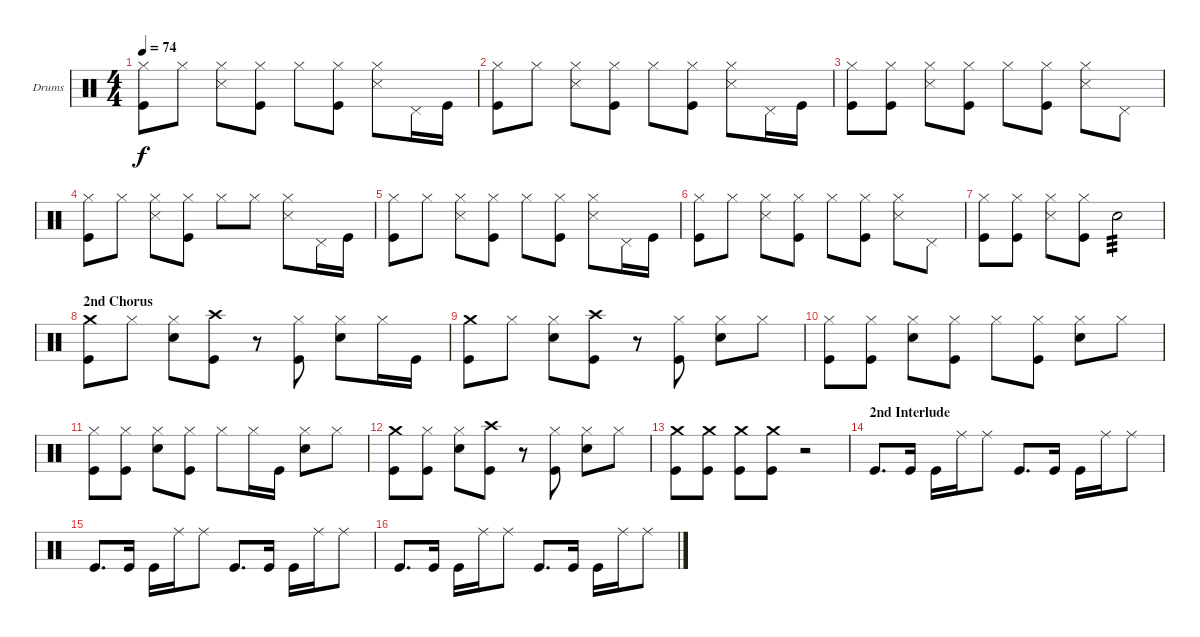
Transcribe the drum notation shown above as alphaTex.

\bracketExtendMode groupsimilarinstruments
\firstSystemTrackNameOrientation horizontal
\otherSystemsTrackNameOrientation horizontal
\track ("Drumkit" "Drums") {instrument percussion}
\staff {score}
\articulation defaults
\ts (4 4)
\tempo 74
\clef neutral
\ks c
("Hi-Hat (closed)" "Kick (hit)").8{dy f} "Hi-Hat (closed)".8 ("Hi-Hat (closed)" "Snare (side stick) 3").8 ("Hi-Hat (closed)" "Kick (hit)").8 "Hi-Hat (closed)".8 ("Hi-Hat (closed)" "Kick (hit)").8 ("Hi-Hat (closed)" "Snare (side stick) 3").8 "Pedal Hi-Hat (hit)".16 "Kick (hit)".16 |
("Hi-Hat (closed)" "Kick (hit)").8 "Hi-Hat (closed)".8 ("Hi-Hat (closed)" "Snare (side stick) 3").8 ("Hi-Hat (closed)" "Kick (hit)").8 "Hi-Hat (closed)".8 ("Hi-Hat (closed)" "Kick (hit)").8 ("Hi-Hat (closed)" "Snare (side stick) 3").8 "Pedal Hi-Hat (hit)".16 "Kick (hit)".16 |
("Hi-Hat (closed)" "Kick (hit)").8 ("Hi-Hat (closed)" "Kick (hit)").8 ("Hi-Hat (closed)" "Snare (side stick) 3").8 ("Hi-Hat (closed)" "Kick (hit)").8 "Hi-Hat (closed)".8 ("Hi-Hat (closed)" "Kick (hit)").8 ("Hi-Hat (closed)" "Snare (side stick) 3").8 "Pedal Hi-Hat (hit)".8 |
("Hi-Hat (closed)" "Kick (hit)").8 "Hi-Hat (closed)".8 ("Hi-Hat (closed)" "Snare (side stick) 3").8 ("Hi-Hat (closed)" "Kick (hit)").8 "Hi-Hat (closed)".8 "Hi-Hat (closed)".8 ("Hi-Hat (closed)" "Snare (side stick) 3").8 "Pedal Hi-Hat (hit)".16 "Kick (hit)".16 |
("Hi-Hat (closed)" "Kick (hit)").8 "Hi-Hat (closed)".8 ("Hi-Hat (closed)" "Snare (side stick) 3").8 ("Hi-Hat (closed)" "Kick (hit)").8 "Hi-Hat (closed)".8 ("Hi-Hat (closed)" "Kick (hit)").8 ("Hi-Hat (closed)" "Snare (side stick) 3").8 "Pedal Hi-Hat (hit)".16 "Kick (hit)".16 |
("Hi-Hat (closed)" "Kick (hit)").8 "Hi-Hat (closed)".8 ("Hi-Hat (closed)" "Snare (side stick) 3").8 ("Hi-Hat (closed)" "Kick (hit)").8 "Hi-Hat (closed)".8 ("Hi-Hat (closed)" "Kick (hit)").8 ("Hi-Hat (closed)" "Snare (side stick) 3").8 "Pedal Hi-Hat (hit)".8 |
("Hi-Hat (closed)" "Kick (hit)").8 ("Hi-Hat (closed)" "Kick (hit)").8 ("Hi-Hat (closed)" "Snare (side stick) 3").8 ("Hi-Hat (closed)" "Kick (hit)").8 "Snare (hit) 2".2{tp 3} |
\section ("" "2nd Chorus")
("Crash medium (hit)" "Kick (hit)").8 "Hi-Hat (closed)".8 ("Hi-Hat (closed)" "Snare (hit) 2").8 ("Crash high (hit)" "Kick (hit)").8 r.8 ("Hi-Hat (closed)" "Kick (hit)").8 ("Hi-Hat (closed)" "Snare (hit) 2").8 "Hi-Hat (closed)".16 "Kick (hit)".16 |
("Crash medium (hit)" "Kick (hit)").8 "Hi-Hat (closed)".8 ("Hi-Hat (closed)" "Snare (hit) 2").8 ("Crash high (hit)" "Kick (hit)").8 r.8 ("Hi-Hat (closed)" "Kick (hit)").8 ("Hi-Hat (closed)" "Snare (hit) 2").8 "Hi-Hat (closed)".8 |
("Hi-Hat (closed)" "Kick (hit)").8 ("Hi-Hat (closed)" "Kick (hit)").8 ("Hi-Hat (closed)" "Snare (hit) 2").8 ("Hi-Hat (closed)" "Kick (hit)").8 "Hi-Hat (closed)".8 ("Hi-Hat (closed)" "Kick (hit)").8 ("Hi-Hat (closed)" "Snare (hit) 2").8 "Hi-Hat (closed)".8 |
("Hi-Hat (closed)" "Kick (hit)").8 ("Hi-Hat (closed)" "Kick (hit)").8 ("Hi-Hat (closed)" "Snare (hit) 2").8 ("Hi-Hat (closed)" "Kick (hit)").8 "Hi-Hat (closed)".8 "Hi-Hat (closed)".16 "Kick (hit)".16 ("Hi-Hat (closed)" "Snare (hit) 2").8 "Hi-Hat (closed)".8 |
("Crash medium (hit)" "Kick (hit)").8 ("Hi-Hat (closed)" "Kick (hit)").8 ("Hi-Hat (closed)" "Snare (hit) 2").8 ("Crash high (hit)" "Kick (hit)").8 r.8 ("Hi-Hat (closed)" "Kick (hit)").8 ("Hi-Hat (closed)" "Snare (hit) 2").8 "Hi-Hat (closed)".8 |
("Crash medium (hit)" "Kick (hit)").8 ("Crash medium (hit)" "Kick (hit)").8 ("Crash medium (hit)" "Kick (hit)").8 ("Crash medium (hit)" "Kick (hit)").8 r.2 |
\section ("" "2nd Interlude")
"Kick (hit)".8{d} "Kick (hit)".16 "Kick (hit)".16 "Ride (middle)".16 "Ride (middle)".8 "Kick (hit)".8{d} "Kick (hit)".16 "Kick (hit)".16 "Ride (middle)".16 "Ride (middle)".8 |
"Kick (hit)".8{d} "Kick (hit)".16 "Kick (hit)".16 "Ride (middle)".16 "Ride (middle)".8 "Kick (hit)".8{d} "Kick (hit)".16 "Kick (hit)".16 "Ride (middle)".16 "Ride (middle)".8 |
"Kick (hit)".8{d} "Kick (hit)".16 "Kick (hit)".16 "Ride (middle)".16 "Ride (middle)".8 "Kick (hit)".8{d} "Kick (hit)".16 "Kick (hit)".16 "Ride (middle)".16 "Ride (middle)".8
